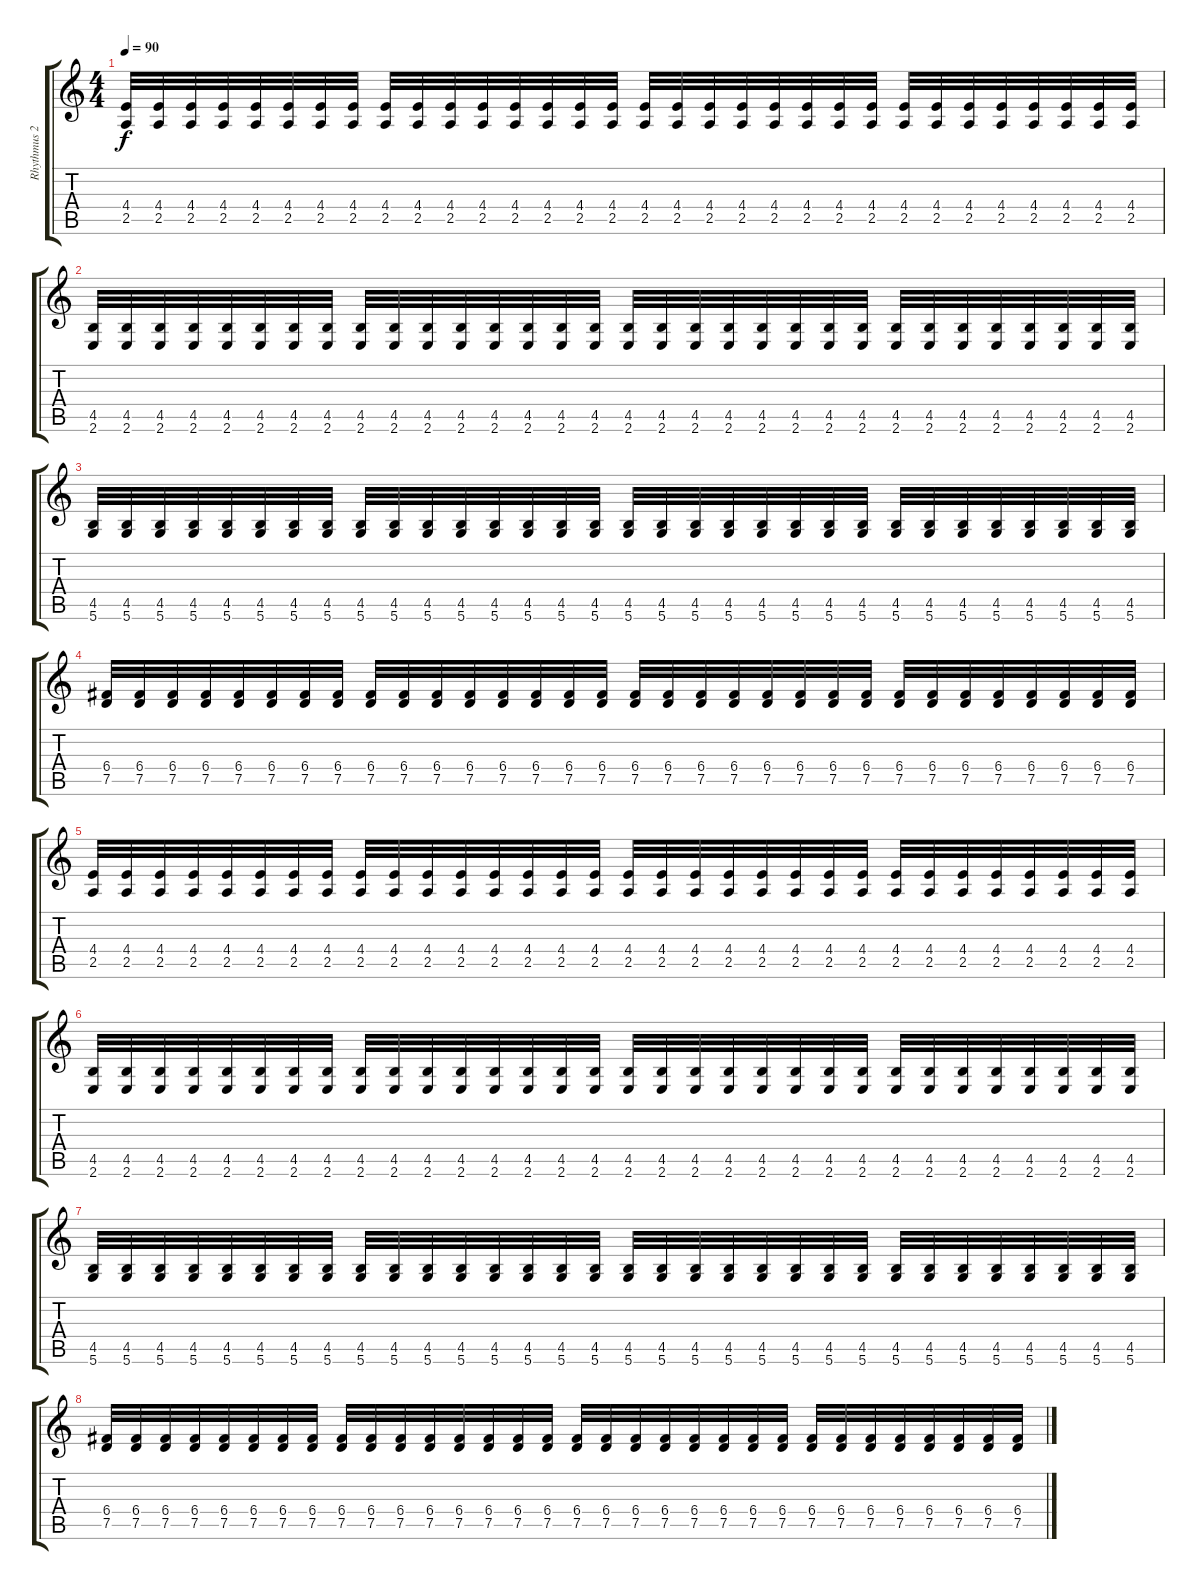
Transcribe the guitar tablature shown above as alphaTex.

\track ("Rhythmus 2" "Rhythmus 2") {instrument distortionguitar}
\staff {score tabs}
\tuning (D4 A3 F3 C3 G2 D2) {hide}
\ts (4 4)
\tempo 90
\clef g2
\ks c
(4.4 2.5).32{dy f} (4.4 2.5).32 (4.4 2.5).32 (4.4 2.5).32 (4.4 2.5).32 (4.4 2.5).32 (4.4 2.5).32 (4.4 2.5).32 (4.4 2.5).32 (4.4 2.5).32 (4.4 2.5).32 (4.4 2.5).32 (4.4 2.5).32 (4.4 2.5).32 (4.4 2.5).32 (4.4 2.5).32 (4.4 2.5).32 (4.4 2.5).32 (4.4 2.5).32 (4.4 2.5).32 (4.4 2.5).32 (4.4 2.5).32 (4.4 2.5).32 (4.4 2.5).32 (4.4 2.5).32 (4.4 2.5).32 (4.4 2.5).32 (4.4 2.5).32 (4.4 2.5).32 (4.4 2.5).32 (4.4 2.5).32 (4.4 2.5).32 |
(4.5 2.6).32 (4.5 2.6).32 (4.5 2.6).32 (4.5 2.6).32 (4.5 2.6).32 (4.5 2.6).32 (4.5 2.6).32 (4.5 2.6).32 (4.5 2.6).32 (4.5 2.6).32 (4.5 2.6).32 (4.5 2.6).32 (4.5 2.6).32 (4.5 2.6).32 (4.5 2.6).32 (4.5 2.6).32 (4.5 2.6).32 (4.5 2.6).32 (4.5 2.6).32 (4.5 2.6).32 (4.5 2.6).32 (4.5 2.6).32 (4.5 2.6).32 (4.5 2.6).32 (4.5 2.6).32 (4.5 2.6).32 (4.5 2.6).32 (4.5 2.6).32 (4.5 2.6).32 (4.5 2.6).32 (4.5 2.6).32 (4.5 2.6).32 |
(4.5 5.6).32 (4.5 5.6).32 (4.5 5.6).32 (4.5 5.6).32 (4.5 5.6).32 (4.5 5.6).32 (4.5 5.6).32 (4.5 5.6).32 (4.5 5.6).32 (4.5 5.6).32 (4.5 5.6).32 (4.5 5.6).32 (4.5 5.6).32 (4.5 5.6).32 (4.5 5.6).32 (4.5 5.6).32 (4.5 5.6).32 (4.5 5.6).32 (4.5 5.6).32 (4.5 5.6).32 (4.5 5.6).32 (4.5 5.6).32 (4.5 5.6).32 (4.5 5.6).32 (4.5 5.6).32 (4.5 5.6).32 (4.5 5.6).32 (4.5 5.6).32 (4.5 5.6).32 (4.5 5.6).32 (4.5 5.6).32 (4.5 5.6).32 |
(6.4 7.5).32 (6.4 7.5).32 (6.4 7.5).32 (6.4 7.5).32 (6.4 7.5).32 (6.4 7.5).32 (6.4 7.5).32 (6.4 7.5).32 (6.4 7.5).32 (6.4 7.5).32 (6.4 7.5).32 (6.4 7.5).32 (6.4 7.5).32 (6.4 7.5).32 (6.4 7.5).32 (6.4 7.5).32 (6.4 7.5).32 (6.4 7.5).32 (6.4 7.5).32 (6.4 7.5).32 (6.4 7.5).32 (6.4 7.5).32 (6.4 7.5).32 (6.4 7.5).32 (6.4 7.5).32 (6.4 7.5).32 (6.4 7.5).32 (6.4 7.5).32 (6.4 7.5).32 (6.4 7.5).32 (6.4 7.5).32 (6.4 7.5).32 |
(4.4 2.5).32 (4.4 2.5).32 (4.4 2.5).32 (4.4 2.5).32 (4.4 2.5).32 (4.4 2.5).32 (4.4 2.5).32 (4.4 2.5).32 (4.4 2.5).32 (4.4 2.5).32 (4.4 2.5).32 (4.4 2.5).32 (4.4 2.5).32 (4.4 2.5).32 (4.4 2.5).32 (4.4 2.5).32 (4.4 2.5).32 (4.4 2.5).32 (4.4 2.5).32 (4.4 2.5).32 (4.4 2.5).32 (4.4 2.5).32 (4.4 2.5).32 (4.4 2.5).32 (4.4 2.5).32 (4.4 2.5).32 (4.4 2.5).32 (4.4 2.5).32 (4.4 2.5).32 (4.4 2.5).32 (4.4 2.5).32 (4.4 2.5).32 |
(4.5 2.6).32 (4.5 2.6).32 (4.5 2.6).32 (4.5 2.6).32 (4.5 2.6).32 (4.5 2.6).32 (4.5 2.6).32 (4.5 2.6).32 (4.5 2.6).32 (4.5 2.6).32 (4.5 2.6).32 (4.5 2.6).32 (4.5 2.6).32 (4.5 2.6).32 (4.5 2.6).32 (4.5 2.6).32 (4.5 2.6).32 (4.5 2.6).32 (4.5 2.6).32 (4.5 2.6).32 (4.5 2.6).32 (4.5 2.6).32 (4.5 2.6).32 (4.5 2.6).32 (4.5 2.6).32 (4.5 2.6).32 (4.5 2.6).32 (4.5 2.6).32 (4.5 2.6).32 (4.5 2.6).32 (4.5 2.6).32 (4.5 2.6).32 |
(4.5 5.6).32 (4.5 5.6).32 (4.5 5.6).32 (4.5 5.6).32 (4.5 5.6).32 (4.5 5.6).32 (4.5 5.6).32 (4.5 5.6).32 (4.5 5.6).32 (4.5 5.6).32 (4.5 5.6).32 (4.5 5.6).32 (4.5 5.6).32 (4.5 5.6).32 (4.5 5.6).32 (4.5 5.6).32 (4.5 5.6).32 (4.5 5.6).32 (4.5 5.6).32 (4.5 5.6).32 (4.5 5.6).32 (4.5 5.6).32 (4.5 5.6).32 (4.5 5.6).32 (4.5 5.6).32 (4.5 5.6).32 (4.5 5.6).32 (4.5 5.6).32 (4.5 5.6).32 (4.5 5.6).32 (4.5 5.6).32 (4.5 5.6).32 |
(6.4 7.5).32 (6.4 7.5).32 (6.4 7.5).32 (6.4 7.5).32 (6.4 7.5).32 (6.4 7.5).32 (6.4 7.5).32 (6.4 7.5).32 (6.4 7.5).32 (6.4 7.5).32 (6.4 7.5).32 (6.4 7.5).32 (6.4 7.5).32 (6.4 7.5).32 (6.4 7.5).32 (6.4 7.5).32 (6.4 7.5).32 (6.4 7.5).32 (6.4 7.5).32 (6.4 7.5).32 (6.4 7.5).32 (6.4 7.5).32 (6.4 7.5).32 (6.4 7.5).32 (6.4 7.5).32 (6.4 7.5).32 (6.4 7.5).32 (6.4 7.5).32 (6.4 7.5).32 (6.4 7.5).32 (6.4 7.5).32 (6.4 7.5).32
